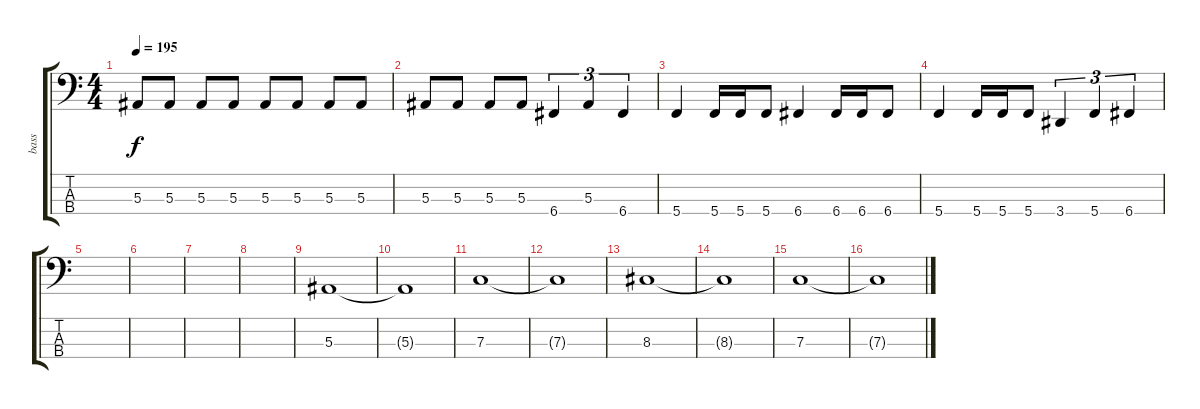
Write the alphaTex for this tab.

\track ("bass" "bass") {instrument slapbass1}
\staff {score tabs}
\tuning (Eb2 Bb1 F1 C1) {hide}
\ts (4 4)
\tempo 195
\clef f4
\ks c
5.3.8{dy f} 5.3.8 5.3.8 5.3.8 5.3.8 5.3.8 5.3.8 5.3.8 |
5.3.8 5.3.8 5.3.8 5.3.8 6.4.4{tu (3 2)} 5.3.4{tu (3 2)} 6.4.4{tu (3 2)} |
5.4.4 5.4.16 5.4.16 5.4.8 6.4.4 6.4.16 6.4.16 6.4.8 |
5.4.4 5.4.16 5.4.16 5.4.8 3.4.4{tu (3 2)} 5.4.4{tu (3 2)} 6.4.4{tu (3 2)} |
|
|
|
|
5.3.1 |
5.3{t}.1 |
7.3.1 |
7.3{t}.1 |
8.3.1 |
8.3{t}.1 |
7.3.1 |
7.3{t}.1
